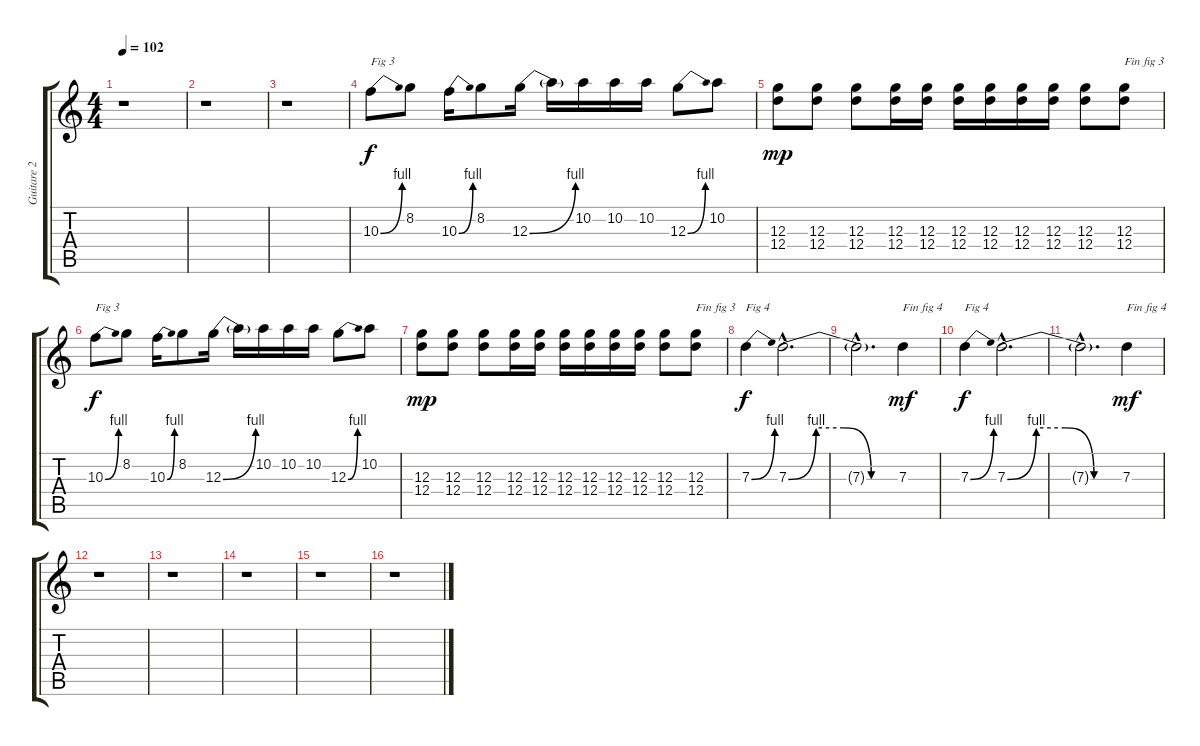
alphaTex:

\track ("Guitare 2 Disto" "Guitare 2 ") {instrument distortionguitar}
\staff {score tabs}
\tuning (E4 B3 G3 D3 A2 E2) {hide}
\ts (4 4)
\tempo 102
\clef g2
\ks c
r.1{dy f} |
r.1 |
r.1 |
10.3{be (bend 0 0 60 4)}.8{txt "Fig 3"} 8.2.8 10.3{be (bend 0 0 60 4)}.16 8.2.8 12.3{be (bend 0 0 60 4)}.16 12.3{t}.16 10.2.16 10.2.16 10.2.16 12.3{be (bend 0 0 60 4)}.8 10.2.8 |
(12.3 12.4).8{dy mp} (12.3 12.4).8 (12.3 12.4).8 (12.3 12.4).16 (12.3 12.4).16 (12.3 12.4).16 (12.3 12.4).16 (12.3 12.4).16 (12.3 12.4).16 (12.3 12.4).8 (12.3 12.4).8{txt "Fin fig 3"} |
10.3{be (bend 0 0 60 4)}.8{txt "Fig 3" dy f} 8.2.8 10.3{be (bend 0 0 60 4)}.16 8.2.8 12.3{be (bend 0 0 60 4)}.16 12.3{t}.16 10.2.16 10.2.16 10.2.16 12.3{be (bend 0 0 60 4)}.8 10.2.8 |
(12.3 12.4).8{dy mp} (12.3 12.4).8 (12.3 12.4).8 (12.3 12.4).16 (12.3 12.4).16 (12.3 12.4).16 (12.3 12.4).16 (12.3 12.4).16 (12.3 12.4).16 (12.3 12.4).8 (12.3 12.4).8{txt "Fin fig 3"} |
7.3{be (bend 0 0 60 4)}.4{txt "Fig 4" dy f} 7.3{be (custom 0 0 15 4 30 4 45 0 60 0) hac}.2{d} |
7.3{hac t}.2{d} 7.3.4{txt "Fin fig 4" dy mf} |
7.3{be (bend 0 0 60 4)}.4{txt "Fig 4" dy f} 7.3{be (custom 0 0 15 4 30 4 45 0 60 0) hac}.2{d} |
7.3{hac t}.2{d} 7.3.4{txt "Fin fig 4" dy mf} |
r.1 |
r.1 |
r.1 |
r.1 |
r.1
